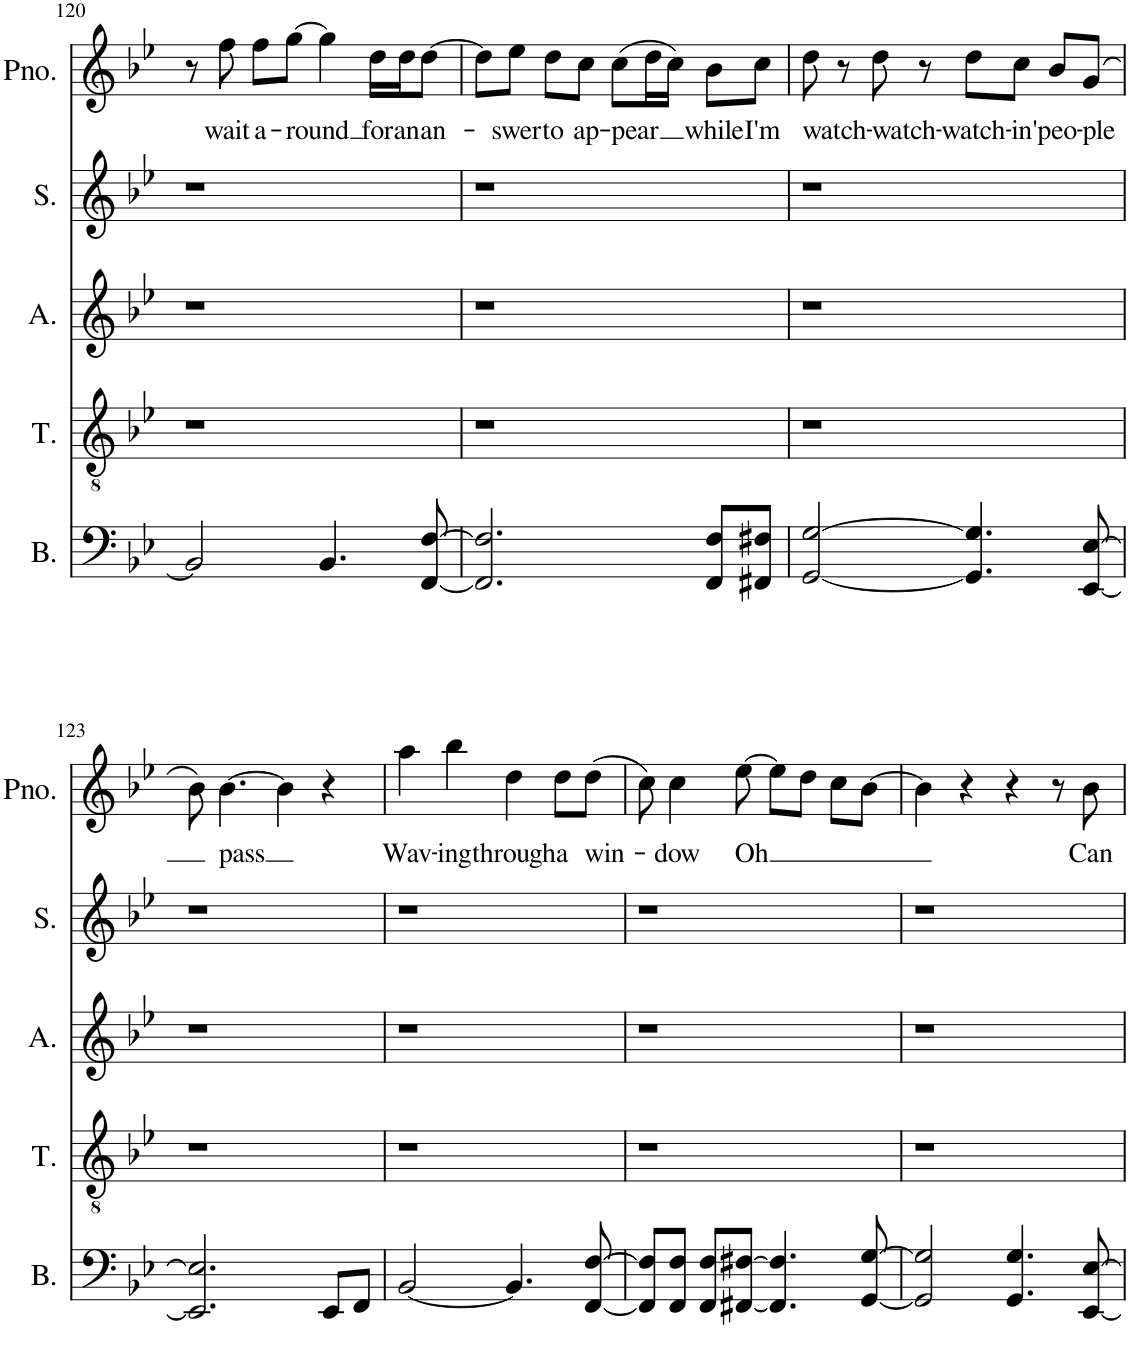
**kern	**kern	**kern	**kern	**kern	**text
*part5	*part4	*part3	*part2	*part1	*part1
*staff5	*staff4	*staff3	*staff2	*staff1	*staff1
*I"Bass	*I"Tenor	*I"Alto	*I"Soprano	*I"Piano	*
*I'B.	*I'T.	*I'A.	*I'S.	*I'Pno.	*
!!LO:PB:g=z
*clefF4	*clefGv2	*clefG2	*clefG2	*clefG2	*
*k[b-e-]	*k[b-e-]	*k[b-e-]	*k[b-e-]	*k[b-e-]	*
*B-:	*B-:	*B-:	*B-:	*B-:	*
*M4/4	*M4/4	*M4/4	*M4/4	*M4/4	*
=120	=120	=120	=120	=120	=120
2BB-/]	1r	1r	1r	8r	.
!	!	!	!	!	!LO:LY:b
.	.	.	.	8ff\	wait
!	!	!	!	!	!LO:LY:b
.	.	.	.	8ff\L	a-
!	!	!	!	!	!LO:LY:b
.	.	.	.	[8gg\J	-round
4.BB-/	.	.	.	4gg\]	.
!	!	!	!	!	!LO:LY:b
.	.	.	.	16dd\LL	for
!	!	!	!	!	!LO:LY:b
.	.	.	.	16dd\J	an
!	!	!	!	!	!LO:LY:b
[8FF/ [8F/	.	.	.	[8dd\J	an-
=121	=121	=121	=121	=121	=121
2.FF/] 2.F/]	1r	1r	1r	8dd\L]	.
!	!	!	!	!	!LO:LY:b
.	.	.	.	8ee-\J	-swer
!	!	!	!	!	!LO:LY:b
.	.	.	.	8dd\L	to
!	!	!	!	!	!LO:LY:b
.	.	.	.	8cc\J	ap-
!	!	!	!	!	!LO:LY:b
.	.	.	.	(8cc\L	-pear
.	.	.	.	16dd\L	.
.	.	.	.	16cc\JJ)	.
!	!	!	!	!	!LO:LY:b
8FF/ 8F/L	.	.	.	8b-\L	while
!	!	!	!	!	!LO:LY:b
8FF#X/ 8F#X/J	.	.	.	8cc\J	I'm
=122	=122	=122	=122	=122	=122
!	!	!	!	!	!LO:LY:b
[2GG/ [2G/	1r	1r	1r	8dd\	watch-
.	.	.	.	8r	.
!	!	!	!	!	!LO:LY:b
.	.	.	.	8dd\	-watch-
.	.	.	.	8r	.
!	!	!	!	!	!LO:LY:b
4.GG/] 4.G/]	.	.	.	8dd\L	-watch-
!	!	!	!	!	!LO:LY:b
.	.	.	.	8cc\J	-in'
!	!	!	!	!	!LO:LY:b
.	.	.	.	8b-/L	peo-
!	!	!	!	!	!LO:LY:b
[8EE-/ [8E-/	.	.	.	(8g/J	-ple
!!LO:LB:g=z
=123	=123	=123	=123	=123	=123
2.EE-/] 2.E-/]	1r	1r	1r	8b-\)	.
!	!	!	!	!	!LO:LY:b
.	.	.	.	[4.b-\	pass
.	.	.	.	4b-\]	.
8EE-/L	.	.	.	4r	.
8FF/J	.	.	.	.	.
=124	=124	=124	=124	=124	=124
!	!	!	!	!	!LO:LY:b
[2BB-/	1r	1r	1r	4aa\	Wav-
!	!	!	!	!	!LO:LY:b
.	.	.	.	4bb-\	-ing
!	!	!	!	!	!LO:LY:b
4.BB-/]	.	.	.	4dd\	through
!	!	!	!	!	!LO:LY:b
.	.	.	.	8dd\L	a
!	!	!	!	!	!LO:LY:b
[8FF/ [8F/	.	.	.	(8dd\J	win-
=125	=125	=125	=125	=125	=125
8FF/] 8F/]L	1r	1r	1r	8cc\)	.
!	!	!	!	!	!LO:LY:b
8FF/ 8F/J	.	.	.	4cc\	-dow
8FF/ 8F/L	.	.	.	.	.
!	!	!	!	!	!LO:LY:b
[8FF#X/ [8F#X/J	.	.	.	[8ee-\	Oh
4.FF#/] 4.F#/]	.	.	.	8ee-\L]	.
.	.	.	.	8dd\J	.
.	.	.	.	8cc\L	.
[8GG/ [8G/	.	.	.	[8b-\J	.
=126	=126	=126	=126	=126	=126
2GG/] 2G/]	1r	1r	1r	4b-\]	.
.	.	.	.	4r	.
4.GG/ 4.G/	.	.	.	4r	.
.	.	.	.	8r	.
!	!	!	!	!	!LO:LY:b
[8EE-/ [8E-/	.	.	.	8b-\	Can
=	=	=	=	=	=
*-	*-	*-	*-	*-	*-
